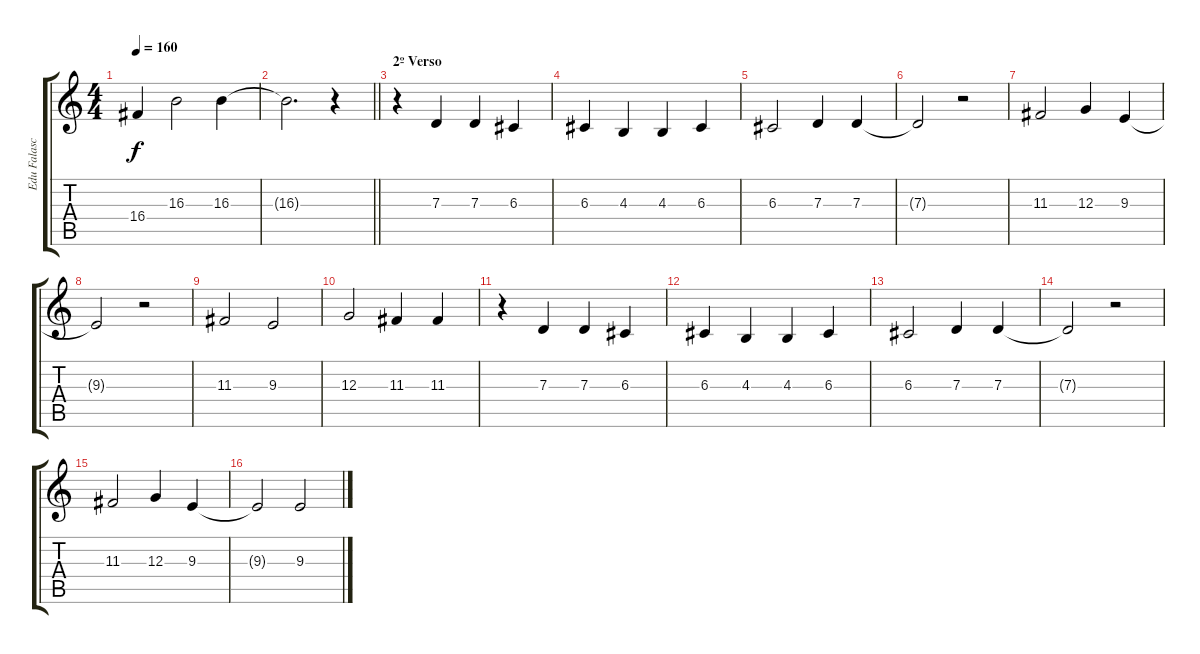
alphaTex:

\track ("Edu Falaschi" "Edu Falasc") {instrument synthvoice}
\staff {score tabs}
\tuning (E4 B3 G3 D3 A2 E2) {hide}
\ts (4 4)
\tempo 160
\clef g2
\ks c
16.4{t}.4{dy f} 16.3.2 16.3.4 |
\barLineRight lightlight
16.3{t}.2{d} r.4 |
\section ("" "2º Verso")
r.4 7.3.4 7.3.4 6.3.4 |
6.3.4 4.3.4 4.3.4 6.3.4 |
6.3.2 7.3.4 7.3.4 |
7.3{t}.2 r.2 |
11.3.2 12.3.4 9.3.4 |
9.3{t}.2 r.2 |
11.3.2 9.3.2 |
12.3.2 11.3.4 11.3.4 |
r.4 7.3.4 7.3.4 6.3.4 |
6.3.4 4.3.4 4.3.4 6.3.4 |
6.3.2 7.3.4 7.3.4 |
7.3{t}.2 r.2 |
11.3.2 12.3.4 9.3.4 |
9.3{t}.2 9.3.2
